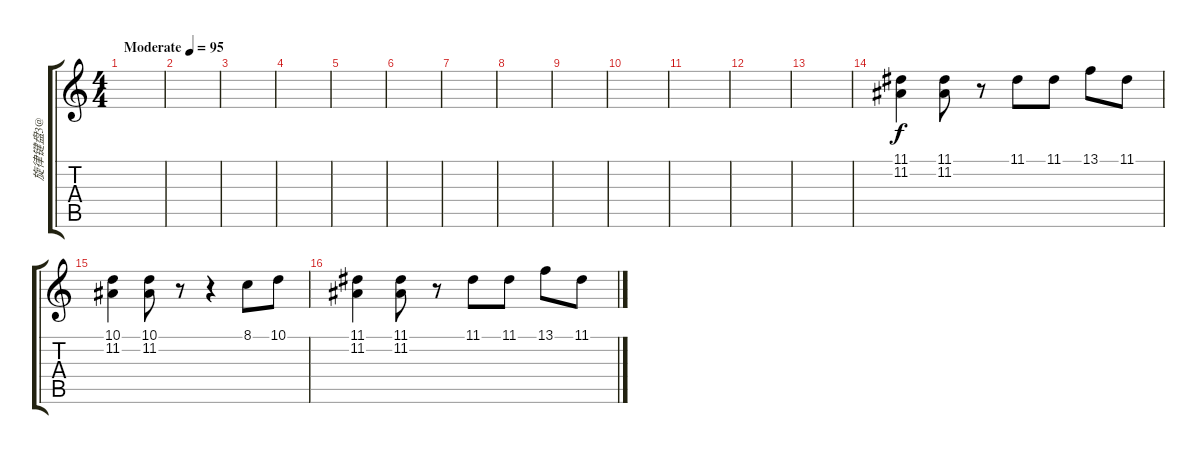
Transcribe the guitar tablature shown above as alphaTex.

\track ("旋律键盘3@" "旋律键盘3@") {instrument glockenspiel}
\staff {score tabs}
\tuning (E4 B3 G3 D3 A2 E2) {hide}
\ts (4 4)
\tempo (95 "Moderate")
\clef g2
\ks c
|
|
|
|
|
|
|
|
|
|
|
|
|
(11.1 11.2).4 (11.1 11.2).8 r.8 11.1.8{txt ""} 11.1.8 13.1.8 11.1.8 |
(10.1 11.2).4 (10.1 11.2).8 r.8 r.4 8.1.8 10.1.8 |
(11.1 11.2).4 (11.1 11.2).8 r.8 11.1.8 11.1.8 13.1.8 11.1.8
